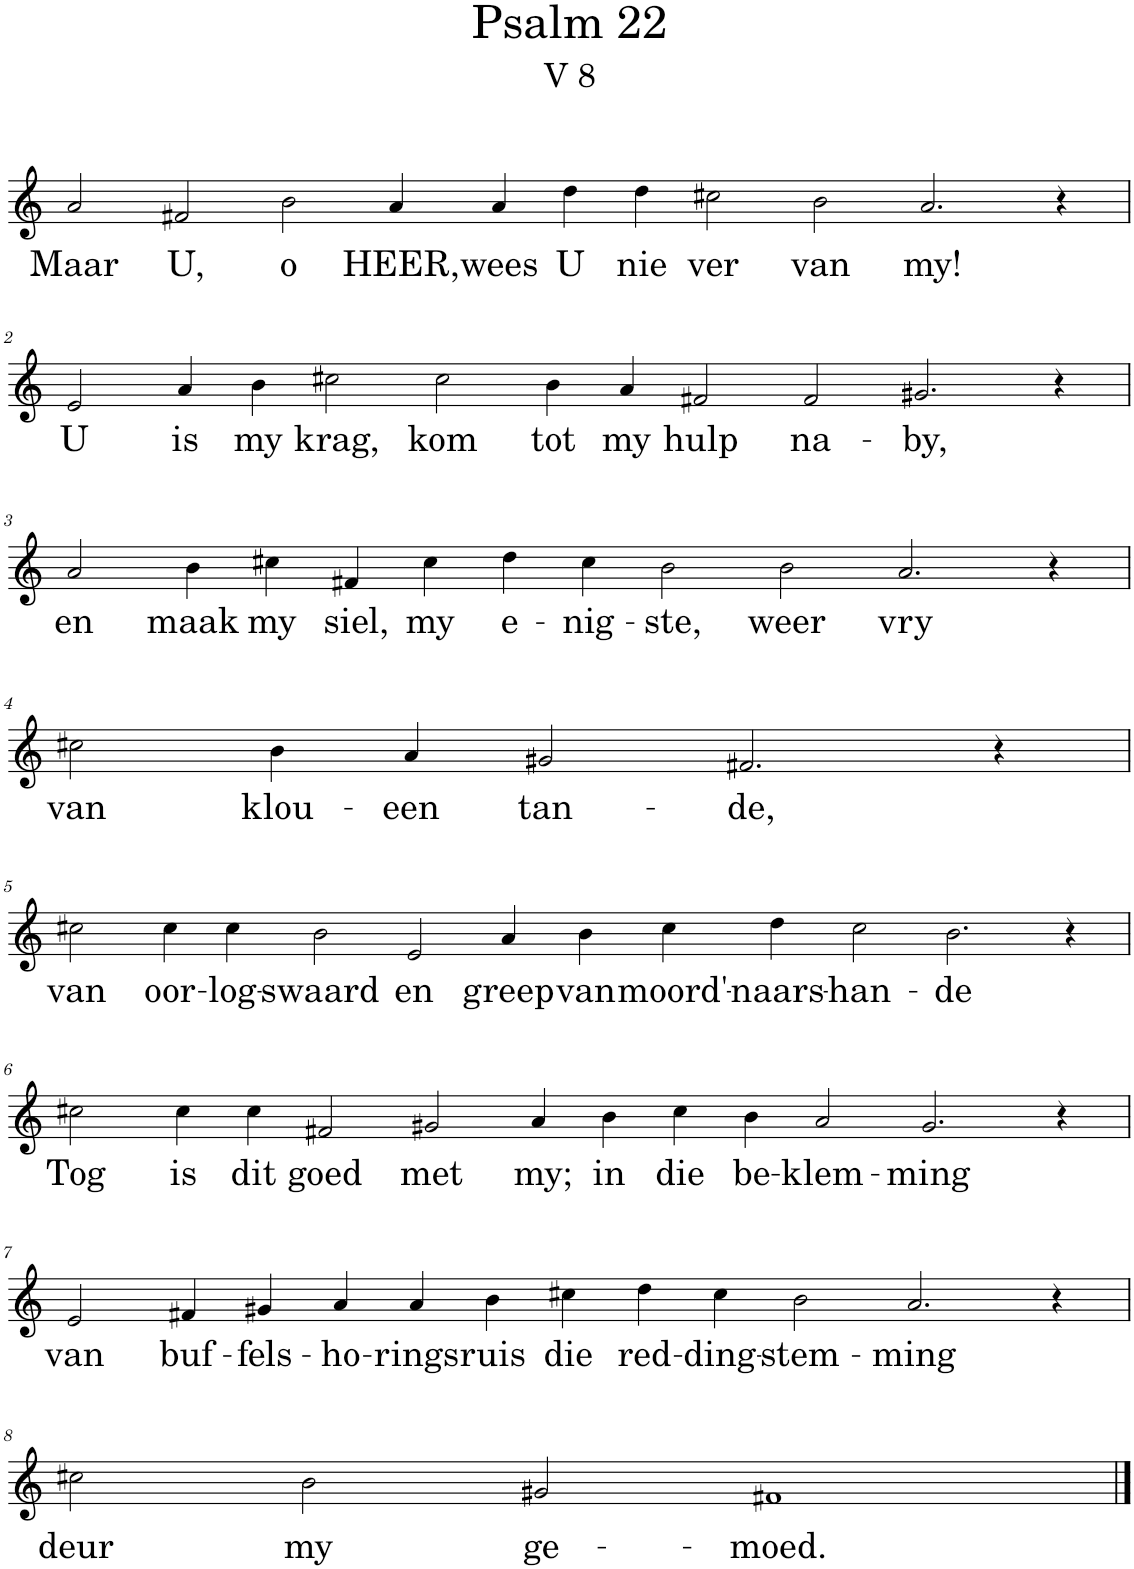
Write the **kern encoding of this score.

**kern	**text
*part1	*part1
*staff1	*staff1
*I"Pipe Organ	*
*I'Org.	*
*clefG2	*
*k[]	*
*M18/4	*
=1	=1
!	!LO:LY:b
2a/	Maar
!	!LO:LY:b
2f#X/	U,
!	!LO:LY:b
2b\	o
!	!LO:LY:b
4a/	HEER,
!	!LO:LY:b
4a/	wees
!	!LO:LY:b
4dd\	U
!	!LO:LY:b
4dd\	nie
!	!LO:LY:b
2cc#X\	ver
!	!LO:LY:b
2b\	van
!	!LO:LY:b
2.a/	my!
4r	.
!!LO:LB:g=z
=2	=2
!	!LO:LY:b
2e/	U
!	!LO:LY:b
4a/	is
!	!LO:LY:b
4b\	my
!	!LO:LY:b
2cc#X\	krag,
!	!LO:LY:b
2cc#\	kom
!	!LO:LY:b
4b\	tot
!	!LO:LY:b
4a/	my
!	!LO:LY:b
2f#X/	hulp
!	!LO:LY:b
2f#/	na-
!	!LO:LY:b
2.g#X/	-by,
4r	.
!!LO:LB:g=z
=3	=3
*M16/4	*
!	!LO:LY:b
2a/	en
!	!LO:LY:b
4b\	maak
!	!LO:LY:b
4cc#X\	my
!	!LO:LY:b
4f#X/	siel,
!	!LO:LY:b
4cc#\	my
!	!LO:LY:b
4dd\	e-
!	!LO:LY:b
4cc#\	-nig-
!	!LO:LY:b
2b\	-ste,
!	!LO:LY:b
2b\	weer
!	!LO:LY:b
2.a/	vry
4r	.
!!LO:LB:g=z
=4	=4
*M10/4	*
!	!LO:LY:b
2cc#X\	van
!	!LO:LY:b
4b\	klou-
!	!LO:LY:b
4a/	-een
!	!LO:LY:b
2g#X/	tan-
!	!LO:LY:b
2.f#X/	-de,
4r	.
!!LO:LB:g=z
=5	=5
*M18/4	*
!	!LO:LY:b
2cc#X\	van
!	!LO:LY:b
4cc#\	oor-
!	!LO:LY:b
4cc#\	-log-
!	!LO:LY:b
2b\	-swaard
!	!LO:LY:b
2e/	en
!	!LO:LY:b
4a/	greep
!	!LO:LY:b
4b\	van
!	!LO:LY:b
4cc#\	moord'-
!	!LO:LY:b
4dd\	-naars-
!	!LO:LY:b
2cc#\	-han-
!	!LO:LY:b
2.b\	-de
4r	.
!!LO:LB:g=z
=6	=6
!	!LO:LY:b
2cc#X\	Tog
!	!LO:LY:b
4cc#\	is
!	!LO:LY:b
4cc#\	dit
!	!LO:LY:b
2f#X/	goed
!	!LO:LY:b
2g#X/	met
!	!LO:LY:b
4a/	my;
!	!LO:LY:b
4b\	in
!	!LO:LY:b
4cc#\	die
!	!LO:LY:b
4b\	be-
!	!LO:LY:b
2a/	-klem-
!	!LO:LY:b
2.g#/	-ming
4r	.
!!LO:LB:g=z
=7	=7
*M16/4	*
!	!LO:LY:b
2e/	van
!	!LO:LY:b
4f#X/	buf-
!	!LO:LY:b
4g#X/	-fels-
!	!LO:LY:b
4a/	-ho-
!	!LO:LY:b
4a/	-rings
!	!LO:LY:b
4b\	ruis
!	!LO:LY:b
4cc#X\	die
!	!LO:LY:b
4dd\	red-
!	!LO:LY:b
4cc#\	-ding-
!	!LO:LY:b
2b\	-stem-
!	!LO:LY:b
2.a/	-ming
4r	.
!!LO:LB:g=z
=8	=8
*M10/4	*
!	!LO:LY:b
2cc#X\	deur
!	!LO:LY:b
2b\	my
!	!LO:LY:b
2g#X/	ge-
!	!LO:LY:b
1f#X	-moed.
==	==
*-	*-
